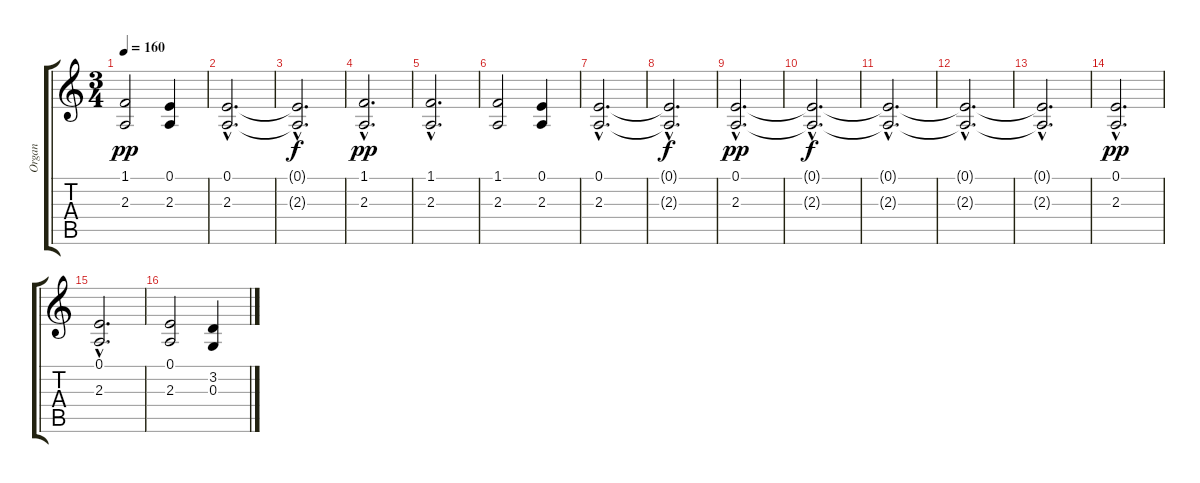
\track ("Organ" "Organ") {instrument drawbarorgan}
\staff {score tabs}
\tuning (E4 B3 G3 D3 A2 E2) {hide}
\ts (3 4)
\tempo 160
\clef g2
\ks c
(1.1 2.3).2{dy pp} (0.1 2.3).4 |
(0.1{hac} 2.3{hac}).2{d} |
(0.1{hac t} 2.3{hac t}).2{d dy f} |
(1.1{hac} 2.3{hac}).2{d dy pp instrument drawbarorgan} |
(1.1{hac} 2.3{hac}).2{d} |
(1.1 2.3).2 (0.1 2.3).4 |
(0.1{hac} 2.3{hac}).2{d} |
(0.1{hac t} 2.3{hac t}).2{d dy f} |
(0.1{hac} 2.3{hac}).2{d dy pp balance 1 instrument drawbarorgan} |
(0.1{hac t} 2.3{hac t}).2{d dy f} |
(0.1{hac t} 2.3{hac t}).2{d} |
(0.1{hac t} 2.3{hac t}).2{d} |
(0.1{hac t} 2.3{hac t}).2{d} |
(0.1{hac} 2.3{hac}).2{d dy pp instrument drawbarorgan} |
(0.1{hac} 2.3{hac}).2{d} |
(0.1 2.3).2 (3.2 0.3).4
